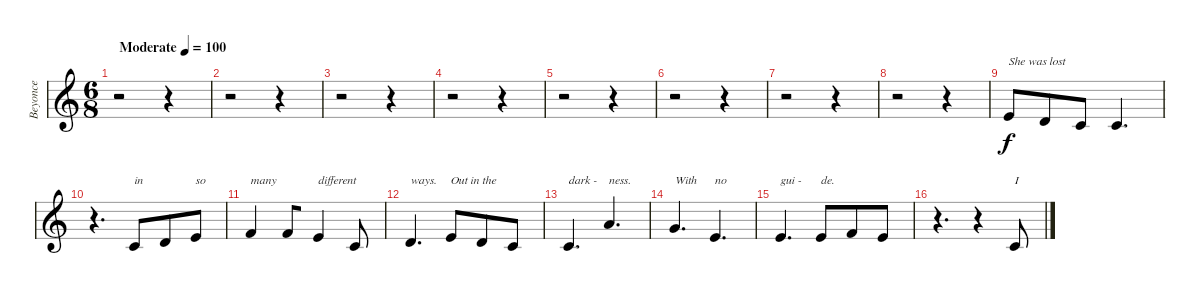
\track ("Beyonce" "Beyonce") {instrument flute}
\staff {score}
\tuning (E4 B3 G3 D3 A2 E2) {hide}
\ts (6 8)
\tempo (100 "Moderate")
\clef g2
\ks c
r.2{dy f instrument flute} r.4 |
r.2 r.4 |
r.2 r.4 |
r.2 r.4 |
r.2 r.4 |
r.2 r.4 |
r.2 r.4 |
r.2 r.4 |
0.1.8{txt "She was lost"} 3.2.8 1.2.8 1.2.4{d} |
r.4{d} 5.3.8{txt "in"} 3.2.8 0.1.8{txt "so"} |
1.1.4{txt "many"} 1.1.8{beam merge} 0.1.4{txt "different"} 1.2.8 |
3.2.4{d txt "ways."} 0.1.8{txt "Out in the"} 3.2.8 1.2.8 |
1.2.4{d txt "dark -"} 19.4.4{d txt "ness."} |
3.1.4{d txt "With"} 0.1.4{d txt "no"} |
0.1.4{d txt "gui -"} 0.1.8{txt "de."} 1.1.8 0.1.8 |
r.4{d} r.4 1.2.8{txt "I"}
